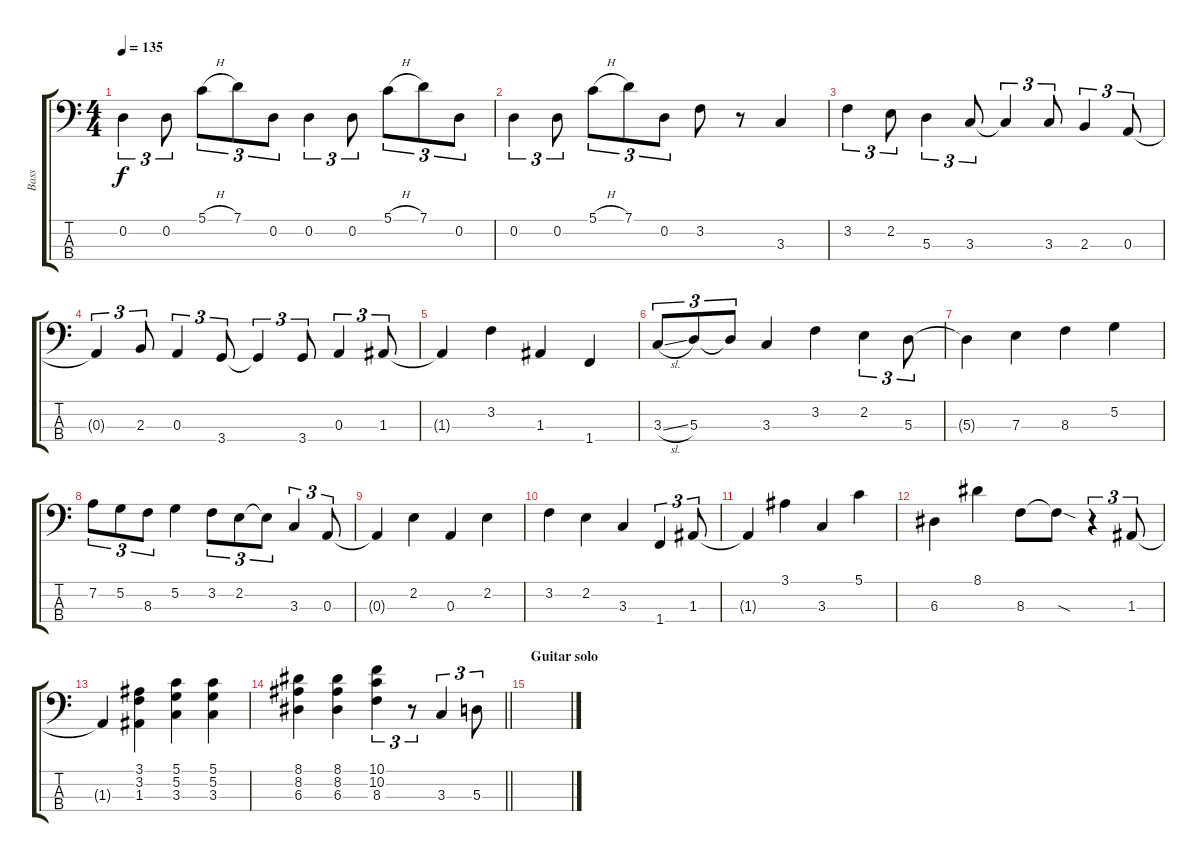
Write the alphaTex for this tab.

\track ("Bass" "Bass") {instrument electricbassfinger}
\staff {score tabs}
\tuning (G2 D2 A1 E1) {hide}
\ts (4 4)
\tempo 135
\clef f4
\ks c
0.2.4{tu (3 2) dy f} 0.2.8{tu (3 2)} 5.1{h}.8{tu (3 2)} 7.1.8{tu (3 2)} 0.2.8{tu (3 2)} 0.2.4{tu (3 2)} 0.2.8{tu (3 2)} 5.1{h}.8{tu (3 2)} 7.1.8{tu (3 2)} 0.2.8{tu (3 2)} |
0.2.4{tu (3 2)} 0.2.8{tu (3 2)} 5.1{h}.8{tu (3 2)} 7.1.8{tu (3 2)} 0.2.8{tu (3 2)} 3.2.8 r.8 3.3.4 |
3.2.4{tu (3 2)} 2.2.8{tu (3 2)} 5.3.4{tu (3 2)} 3.3.8{tu (3 2)} 3.3{t}.4{tu (3 2)} 3.3.8{tu (3 2)} 2.3.4{tu (3 2)} 0.3.8{tu (3 2)} |
0.3{t}.4{tu (3 2)} 2.3.8{tu (3 2)} 0.3.4{tu (3 2)} 3.4.8{tu (3 2)} 3.4{t}.4{tu (3 2)} 3.4.8{tu (3 2)} 0.3.4{tu (3 2)} 1.3.8{tu (3 2)} |
1.3{t}.4 3.2.4 1.3.4 1.4.4 |
3.3{sl}.8{tu (3 2)} 5.3.8{tu (3 2)} 5.3{t}.8{tu (3 2)} 3.3.4 3.2.4 2.2.4{tu (3 2)} 5.3.8{tu (3 2)} |
5.3{t}.4 7.3.4 8.3.4 5.2.4 |
7.2.8{tu (3 2)} 5.2.8{tu (3 2)} 8.3.8{tu (3 2)} 5.2.4 3.2.8{tu (3 2)} 2.2.8{tu (3 2)} 2.2{t}.8{tu (3 2)} 3.3.4{tu (3 2)} 0.3.8{tu (3 2)} |
0.3{t}.4 2.2.4 0.3.4 2.2.4 |
3.2.4 2.2.4 3.3.4 1.4.4{tu (3 2)} 1.3.8{tu (3 2)} |
1.3{t}.4 3.1.4 3.3.4 5.1.4 |
6.3.4 8.1.4 8.3.8 8.3{sod t}.8 r.4{tu (3 2)} 1.3.8{tu (3 2)} |
1.3{t}.4 (3.1 3.2 1.3).4 (5.1 5.2 3.3).4 (5.1 5.2 3.3).4 |
\barLineRight lightlight
(8.1 8.2 6.3).4 (8.1 8.2 6.3).4 (10.1 10.2 8.3).4{tu (3 2)} r.8{tu (3 2)} 3.3.4{tu (3 2)} 5.3.8{tu (3 2)} |
\section ("" "Guitar solo")
